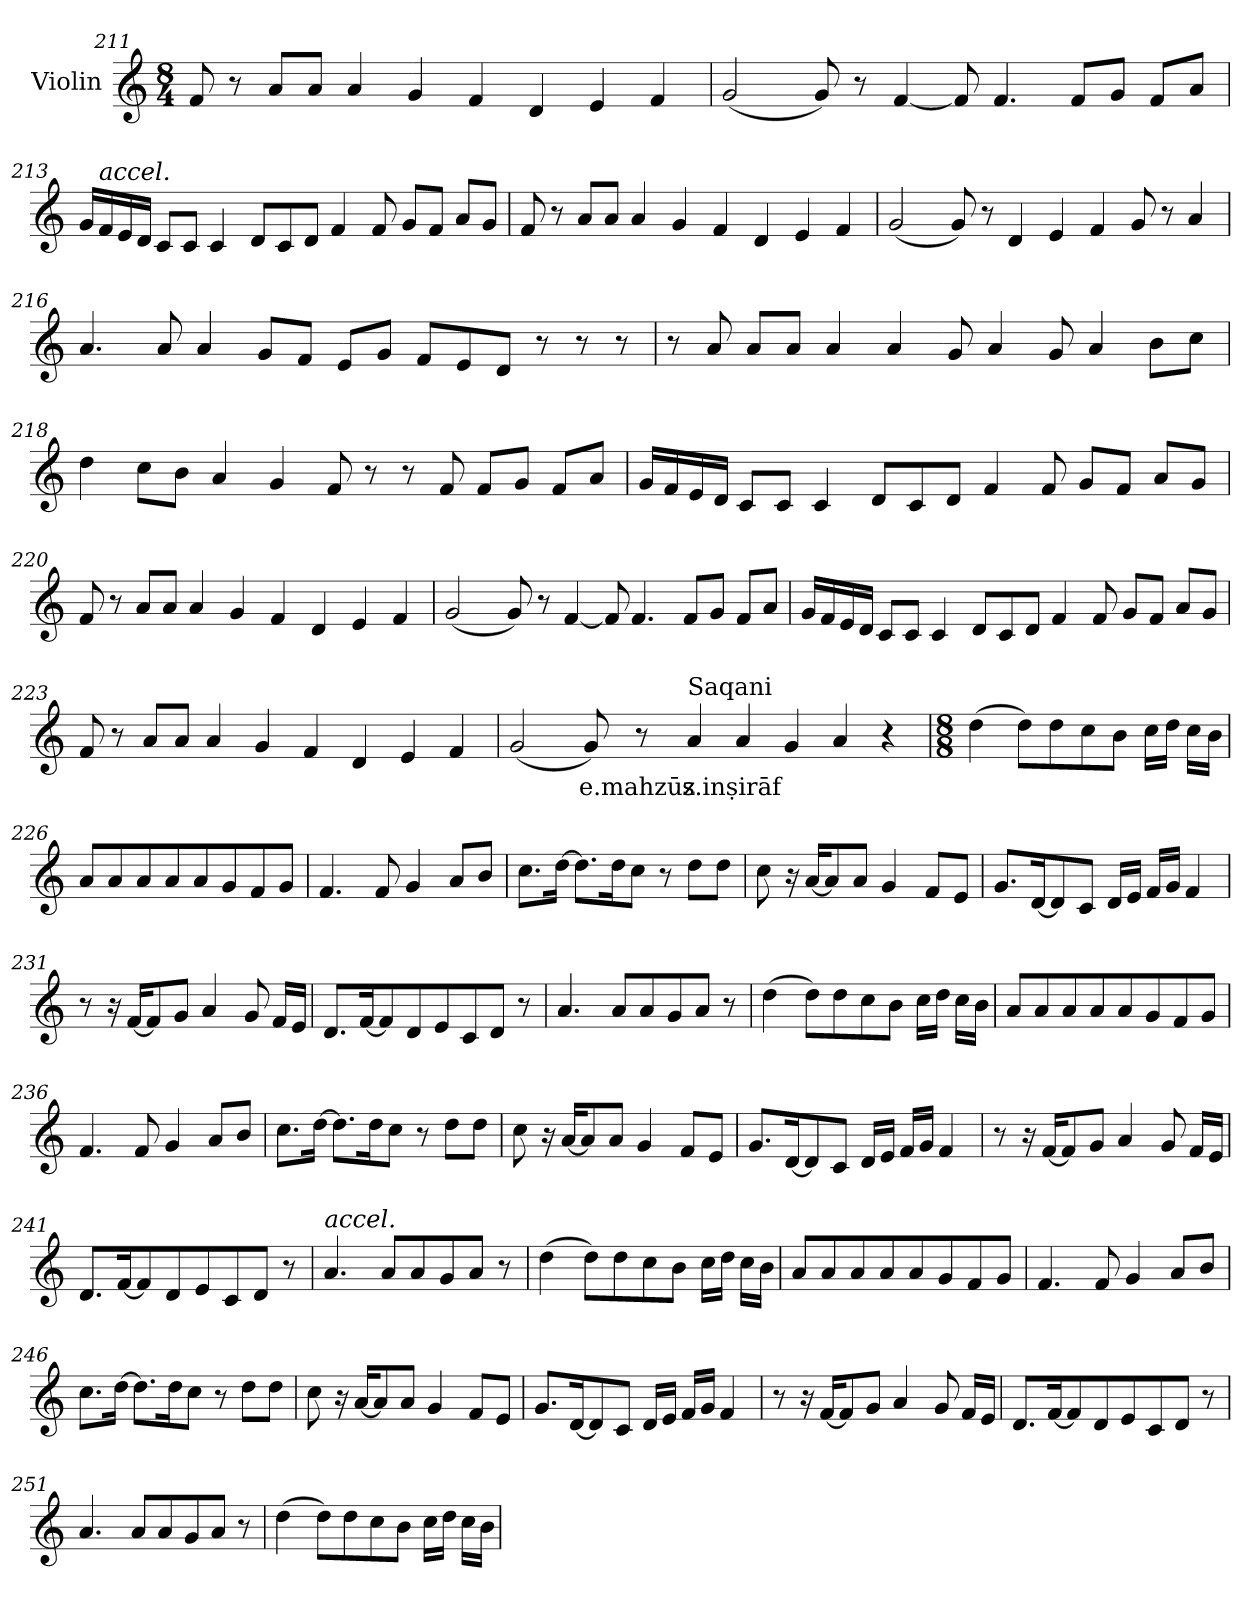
**kern	**text
*part1	*part1
*staff1	*staff1
*I"Violin	*
!!LO:PB:g=z
*clefG2	*
*k[]	*
*M8/4	*
=211	=211
8f/	.
8r	.
8a/L	.
8a/J	.
4a/	.
4g/	.
4f/	.
4d/	.
4e/	.
4f/	.
=212	=212
(<2g/	.
8g/)	.
8r	.
[4f/	.
8f/]	.
4.f/	.
8f/L	.
8g/J	.
8f/L	.
8a/J	.
!!LO:LB:g=z
=213	=213
16g/LL	.
!LO:TX:a:i:t=accel.	!
16f/	.
16e/	.
16d/JJ	.
8c/L	.
8c/J	.
4c/	.
8d/L	.
8c/	.
8d/J	.
4f/	.
8f/	.
8g/L	.
8f/J	.
8a/L	.
8g/J	.
=214	=214
8f/	.
8r	.
8a/L	.
8a/J	.
4a/	.
4g/	.
4f/	.
4d/	.
4e/	.
4f/	.
!!LO:LB:g=z
=215	=215
(<2g/	.
8g/)	.
8r	.
4d/	.
4e/	.
4f/	.
8g/	.
8r	.
4a/	.
=216	=216
4.a/	.
8a/	.
4a/	.
8g/L	.
8f/J	.
8e/L	.
8g/J	.
8f/L	.
8e/	.
8d/J	.
8r	.
8r	.
8r	.
!!LO:LB:g=z
=217	=217
8r	.
8a/	.
8a/L	.
8a/J	.
4a/	.
4a/	.
8g/	.
4a/	.
8g/	.
4a/	.
8b\L	.
8cc\J	.
=218	=218
4dd\	.
8cc\L	.
8b\J	.
4a/	.
4g/	.
8f/	.
8r	.
8r	.
8f/	.
8f/L	.
8g/J	.
8f/L	.
8a/J	.
!!LO:LB:g=z
=219	=219
16g/LL	.
16f/	.
16e/	.
16d/JJ	.
8c/L	.
8c/J	.
4c/	.
8d/L	.
8c/	.
8d/J	.
4f/	.
8f/	.
8g/L	.
8f/J	.
8a/L	.
8g/J	.
=220	=220
*MM100	*
8f/	.
8r	.
8a/L	.
8a/J	.
4a/	.
4g/	.
4f/	.
4d/	.
4e/	.
4f/	.
!!LO:LB:g=z
=221	=221
(<2g/	.
8g/)	.
8r	.
[4f/	.
8f/]	.
4.f/	.
8f/L	.
8g/J	.
8f/L	.
8a/J	.
=222	=222
16g/LL	.
16f/	.
16e/	.
16d/JJ	.
8c/L	.
8c/J	.
4c/	.
8d/L	.
8c/	.
8d/J	.
4f/	.
8f/	.
8g/L	.
8f/J	.
8a/L	.
8g/J	.
!!LO:LB:g=z
=223	=223
8f/	.
8r	.
8a/L	.
8a/J	.
4a/	.
4g/	.
4f/	.
4d/	.
4e/	.
4f/	.
=224	=224
(<2g/	.
!	!LO:LY:b
8g/)	e.mahzūz
8r	.
!LO:TX:a:t=Saqani	!
!	!LO:LY:b
4a/	s.inṣirāf
4a/	.
4g/	.
4a/	.
4r	.
=225	=225
*M8/8	*
*MM60	*
(>4dd\	.
8dd\L)	.
8dd\	.
8cc\	.
8b\J	.
16cc\LL	.
16dd\JJ	.
16cc\LL	.
16b\JJ	.
!!LO:LB:g=z
=226	=226
8a/L	.
8a/	.
8a/	.
8a/	.
8a/	.
8g/	.
8f/	.
8g/J	.
=227	=227
4.f/	.
8f/	.
4g/	.
8a/L	.
8b/J	.
=228	=228
8.cc\L	.
[16dd\Jk	.
8.dd\L]	.
16dd\K	.
8cc\J	.
8r	.
8dd\L	.
8dd\J	.
=229	=229
8cc\	.
16r	.
[16a/KL	.
8a/]	.
8a/J	.
4g/	.
8f/L	.
8e/J	.
!!LO:PB:g=z
=230	=230
8.g/L	.
[16d/K	.
8d/]	.
8c/J	.
16d/LL	.
16e/JJ	.
16f/LL	.
16g/JJ	.
4f/	.
=231	=231
8r	.
16r	.
[16f/KL	.
8f/]	.
8g/J	.
4a/	.
8g/	.
16f/LL	.
16e/JJ	.
=232	=232
8.d/L	.
[16f/K	.
8f/]	.
8d/	.
8e/	.
8c/	.
8d/J	.
8r	.
=233	=233
4.a/	.
8a/L	.
8a/	.
8g/	.
8a/J	.
8r	.
!!LO:LB:g=z
=234	=234
(>4dd\	.
8dd\L)	.
8dd\	.
8cc\	.
8b\J	.
16cc\LL	.
16dd\JJ	.
16cc\LL	.
16b\JJ	.
=235	=235
8a/L	.
8a/	.
8a/	.
8a/	.
8a/	.
8g/	.
8f/	.
8g/J	.
=236	=236
4.f/	.
8f/	.
4g/	.
8a/L	.
8b/J	.
=237	=237
8.cc\L	.
[16dd\Jk	.
8.dd\L]	.
16dd\K	.
8cc\J	.
8r	.
8dd\L	.
8dd\J	.
!!LO:LB:g=z
=238	=238
8cc\	.
16r	.
[16a/KL	.
8a/]	.
8a/J	.
4g/	.
8f/L	.
8e/J	.
=239	=239
8.g/L	.
[16d/K	.
8d/]	.
8c/J	.
16d/LL	.
16e/JJ	.
16f/LL	.
16g/JJ	.
4f/	.
=240	=240
8r	.
16r	.
[16f/KL	.
8f/]	.
8g/J	.
4a/	.
8g/	.
16f/LL	.
16e/JJ	.
!!LO:LB:g=z
=241	=241
8.d/L	.
[16f/K	.
8f/]	.
8d/	.
8e/	.
8c/	.
8d/J	.
8r	.
=242	=242
!LO:TX:a:i:t=accel.	!
4.a/	.
8a/L	.
8a/	.
8g/	.
8a/J	.
8r	.
=243	=243
(>4dd\	.
8dd\L)	.
8dd\	.
8cc\	.
8b\J	.
16cc\LL	.
16dd\JJ	.
16cc\LL	.
16b\JJ	.
=244	=244
8a/L	.
8a/	.
8a/	.
8a/	.
8a/	.
8g/	.
8f/	.
8g/J	.
!!LO:LB:g=z
=245	=245
4.f/	.
8f/	.
4g/	.
8a/L	.
8b/J	.
=246	=246
8.cc\L	.
[16dd\Jk	.
8.dd\L]	.
16dd\K	.
8cc\J	.
8r	.
8dd\L	.
8dd\J	.
=247	=247
8cc\	.
16r	.
[16a/KL	.
8a/]	.
8a/J	.
4g/	.
8f/L	.
8e/J	.
=248	=248
8.g/L	.
[16d/K	.
8d/]	.
8c/J	.
16d/LL	.
16e/JJ	.
16f/LL	.
16g/JJ	.
4f/	.
!!LO:LB:g=z
=249	=249
8r	.
16r	.
[16f/KL	.
8f/]	.
8g/J	.
4a/	.
8g/	.
16f/LL	.
16e/JJ	.
=250	=250
8.d/L	.
[16f/K	.
8f/]	.
8d/	.
8e/	.
8c/	.
8d/J	.
8r	.
=251	=251
*MM70	*
4.a/	.
8a/L	.
8a/	.
8g/	.
8a/J	.
8r	.
=252	=252
(>4dd\	.
8dd\L)	.
8dd\	.
8cc\	.
8b\J	.
16cc\LL	.
16dd\JJ	.
16cc\LL	.
16b\JJ	.
=	=
*-	*-
